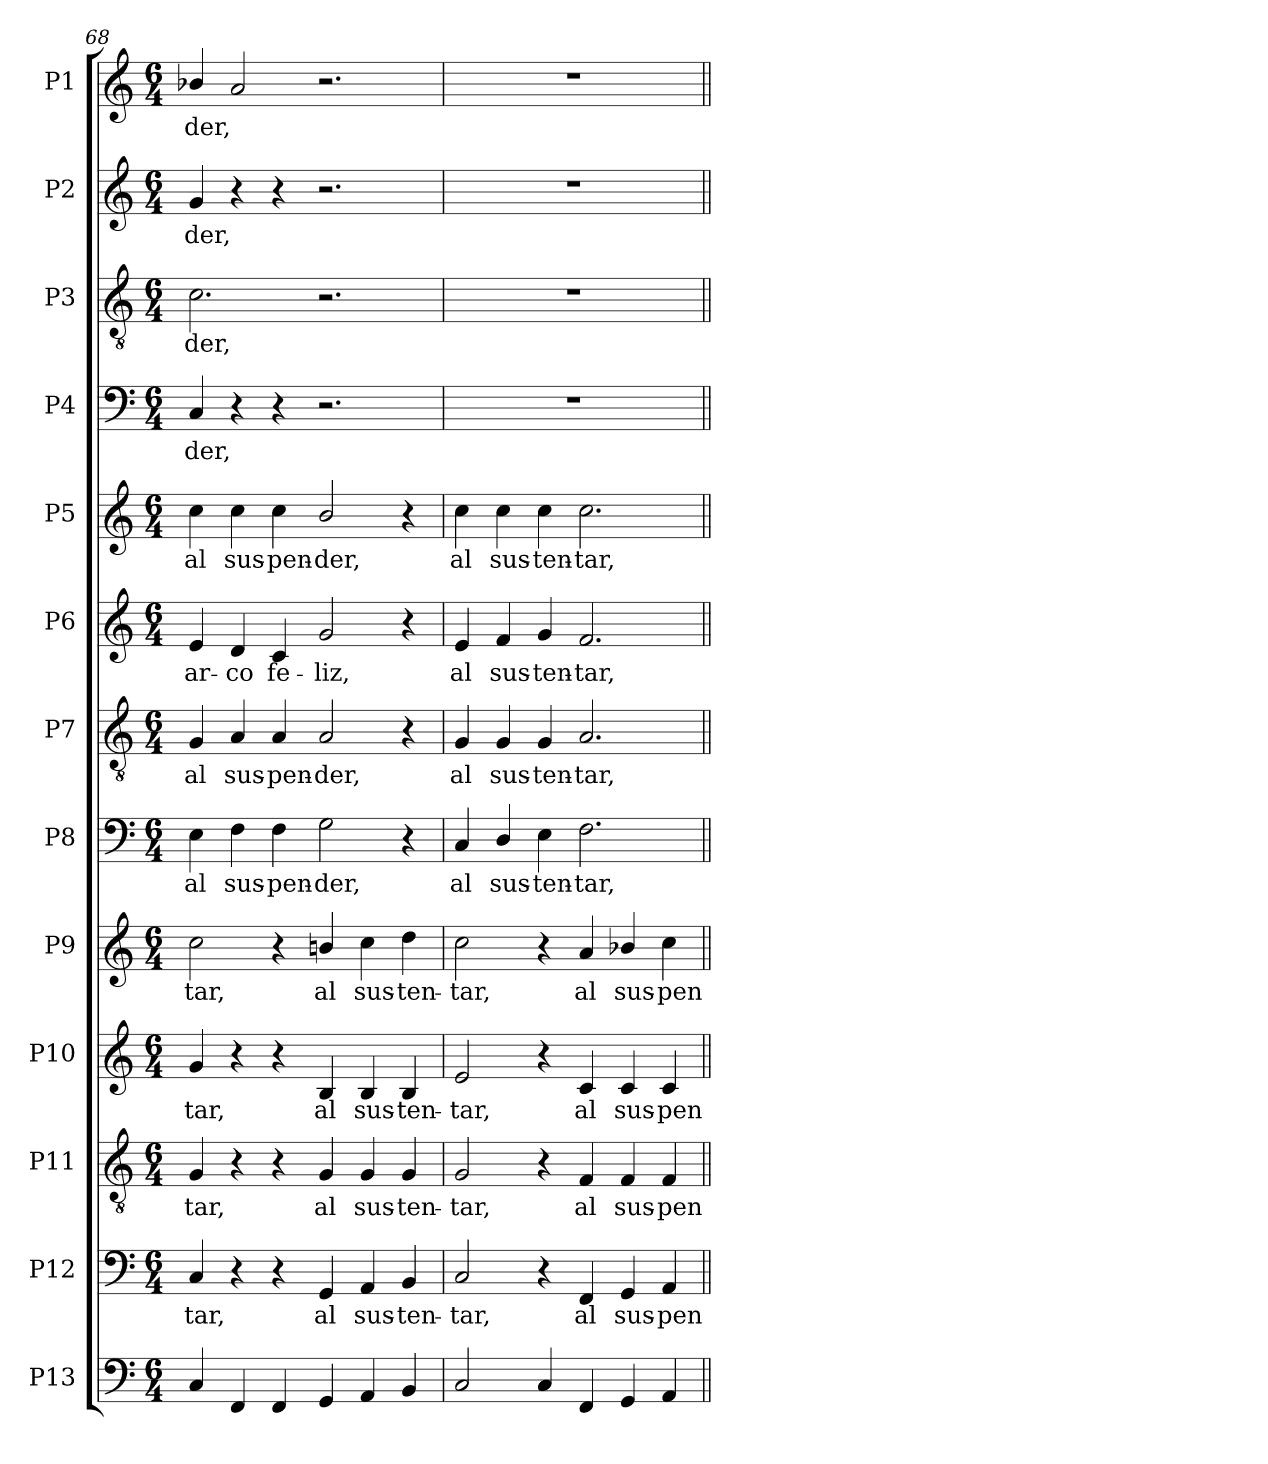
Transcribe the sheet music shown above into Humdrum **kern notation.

**kern	**kern	**text	**kern	**text	**kern	**text	**kern	**text	**kern	**text	**kern	**text	**kern	**text	**kern	**text	**kern	**text	**kern	**text	**kern	**text	**kern	**text
*part13	*part12	*part12	*part11	*part11	*part10	*part10	*part9	*part9	*part8	*part8	*part7	*part7	*part6	*part6	*part5	*part5	*part4	*part4	*part3	*part3	*part2	*part2	*part1	*part1
*staff13	*staff12	*staff12	*staff11	*staff11	*staff10	*staff10	*staff9	*staff9	*staff8	*staff8	*staff7	*staff7	*staff6	*staff6	*staff5	*staff5	*staff4	*staff4	*staff3	*staff3	*staff2	*staff2	*staff1	*staff1
*I"P13	*I"P12	*	*I"P11	*	*I"P10	*	*I"P9	*	*I"P8	*	*I"P7	*	*I"P6	*	*I"P5	*	*I"P4	*	*I"P3	*	*I"P2	*	*I"P1	*
*clefF4	*clefF4	*	*clefGv2	*	*clefG2	*	*clefG2	*	*clefF4	*	*clefGv2	*	*clefG2	*	*clefG2	*	*clefF4	*	*clefGv2	*	*clefG2	*	*clefG2	*
*	*	*	*ITrd7c12	*	*	*	*	*	*	*	*ITrd7c12	*	*	*	*	*	*	*	*ITrd7c12	*	*	*	*	*
*k[]	*k[]	*	*k[]	*	*k[]	*	*k[]	*	*k[]	*	*k[]	*	*k[]	*	*k[]	*	*k[]	*	*k[]	*	*k[]	*	*k[]	*
*C:	*C:	*	*C:	*	*C:	*	*C:	*	*C:	*	*C:	*	*C:	*	*C:	*	*C:	*	*C:	*	*C:	*	*C:	*
*M6/4	*M6/4	*	*M6/4	*	*M6/4	*	*M6/4	*	*M6/4	*	*M6/4	*	*M6/4	*	*M6/4	*	*M6/4	*	*M6/4	*	*M6/4	*	*M6/4	*
=68	=68	=68	=68	=68	=68	=68	=68	=68	=68	=68	=68	=68	=68	=68	=68	=68	=68	=68	=68	=68	=68	=68	=68	=68
!	!	!LO:LY:b:color=#000000	!	!	!	!	!	!	!	!	!	!	!	!	!	!	!	!	!	!	!	!	!	!
!	!	!	!	!LO:LY:b:color=#000000	!	!	!	!	!	!	!	!	!	!	!	!	!	!	!	!	!	!	!	!
!	!	!	!	!	!	!LO:LY:b:color=#000000	!	!	!	!	!	!	!	!	!	!	!	!	!	!	!	!	!	!
!	!	!	!	!	!	!	!	!LO:LY:b:color=#000000	!	!	!	!	!	!	!	!	!	!	!	!	!	!	!	!
!	!	!	!	!	!	!	!	!	!	!LO:LY:b:color=#000000	!	!	!	!	!	!	!	!	!	!	!	!	!	!
!	!	!	!	!	!	!	!	!	!	!	!	!LO:LY:b:color=#000000	!	!	!	!	!	!	!	!	!	!	!	!
!	!	!	!	!	!	!	!	!	!	!	!	!	!	!LO:LY:b:color=#000000	!	!	!	!	!	!	!	!	!	!
!	!	!	!	!	!	!	!	!	!	!	!	!	!	!	!	!LO:LY:b:color=#000000	!	!	!	!	!	!	!	!
!	!	!	!	!	!	!	!	!	!	!	!	!	!	!	!	!	!	!LO:LY:b:color=#000000	!	!	!	!	!	!
!	!	!	!	!	!	!	!	!	!	!	!	!	!	!	!	!	!	!	!	!LO:LY:b:color=#000000	!	!	!	!
!	!	!	!	!	!	!	!	!	!	!	!	!	!	!	!	!	!	!	!	!	!	!LO:LY:b:color=#000000	!	!
!	!	!	!	!	!	!	!	!	!	!	!	!	!	!	!	!	!	!	!	!	!	!	!	!LO:LY:b:color=#000000
4Ci/	4Ci/	-tar,	4GGi/	-tar,	4gi/	-tar,	2cci\	-tar,	4Ei\	al	4GGi/	al	4ei/	ar-	4cci\	al	4Ci/	-der,	2.Ci\	-der,	4gi/	-der,	4b-Xi/	-der,
!	!	!	!	!	!	!	!	!	!	!LO:LY:b:color=#000000	!	!	!	!	!	!	!	!	!	!	!	!	!	!
!	!	!	!	!	!	!	!	!	!	!	!	!LO:LY:b:color=#000000	!	!	!	!	!	!	!	!	!	!	!	!
!	!	!	!	!	!	!	!	!	!	!	!	!	!	!LO:LY:b:color=#000000	!	!	!	!	!	!	!	!	!	!
!	!	!	!	!	!	!	!	!	!	!	!	!	!	!	!	!LO:LY:b:color=#000000	!	!	!	!	!	!	!	!
4FFi/	4r	.	4r	.	4r	.	.	.	4Fi\	sus-	4AAi/	sus-	4di/	-co	4cci\	sus-	4r	.	.	.	4r	.	2ai/	.
!	!	!	!	!	!	!	!	!	!	!LO:LY:b:color=#000000	!	!	!	!	!	!	!	!	!	!	!	!	!	!
!	!	!	!	!	!	!	!	!	!	!	!	!LO:LY:b:color=#000000	!	!	!	!	!	!	!	!	!	!	!	!
!	!	!	!	!	!	!	!	!	!	!	!	!	!	!LO:LY:b:color=#000000	!	!	!	!	!	!	!	!	!	!
!	!	!	!	!	!	!	!	!	!	!	!	!	!	!	!	!LO:LY:b:color=#000000	!	!	!	!	!	!	!	!
4FFi/	4r	.	4r	.	4r	.	4r	.	4Fi\	-pen-	4AAi/	-pen-	4ci/	fe-	4cci\	-pen-	4r	.	.	.	4r	.	.	.
!	!	!LO:LY:b:color=#000000	!	!	!	!	!	!	!	!	!	!	!	!	!	!	!	!	!	!	!	!	!	!
!	!	!	!	!LO:LY:b:color=#000000	!	!	!	!	!	!	!	!	!	!	!	!	!	!	!	!	!	!	!	!
!	!	!	!	!	!	!LO:LY:b:color=#000000	!	!	!	!	!	!	!	!	!	!	!	!	!	!	!	!	!	!
!	!	!	!	!	!	!	!	!LO:LY:b:color=#000000	!	!	!	!	!	!	!	!	!	!	!	!	!	!	!	!
!	!	!	!	!	!	!	!	!	!	!LO:LY:b:color=#000000	!	!	!	!	!	!	!	!	!	!	!	!	!	!
!	!	!	!	!	!	!	!	!	!	!	!	!LO:LY:b:color=#000000	!	!	!	!	!	!	!	!	!	!	!	!
!	!	!	!	!	!	!	!	!	!	!	!	!	!	!LO:LY:b:color=#000000	!	!	!	!	!	!	!	!	!	!
!	!	!	!	!	!	!	!	!	!	!	!	!	!	!	!	!LO:LY:b:color=#000000	!	!	!	!	!	!	!	!
4GGi/	4GGi/	al	4GGi/	al	4Bi/	al	4bni/	al	2Gi\	-der,	2AAi/	-der,	2gi/	-liz,	2bi/	-der,	2.r	.	2.r	.	2.r	.	2.r	.
!	!	!LO:LY:b:color=#000000	!	!	!	!	!	!	!	!	!	!	!	!	!	!	!	!	!	!	!	!	!	!
!	!	!	!	!LO:LY:b:color=#000000	!	!	!	!	!	!	!	!	!	!	!	!	!	!	!	!	!	!	!	!
!	!	!	!	!	!	!LO:LY:b:color=#000000	!	!	!	!	!	!	!	!	!	!	!	!	!	!	!	!	!	!
!	!	!	!	!	!	!	!	!LO:LY:b:color=#000000	!	!	!	!	!	!	!	!	!	!	!	!	!	!	!	!
4AAi/	4AAi/	sus-	4GGi/	sus-	4Bi/	sus-	4cci\	sus-	.	.	.	.	.	.	.	.	.	.	.	.	.	.	.	.
!	!	!LO:LY:b:color=#000000	!	!	!	!	!	!	!	!	!	!	!	!	!	!	!	!	!	!	!	!	!	!
!	!	!	!	!LO:LY:b:color=#000000	!	!	!	!	!	!	!	!	!	!	!	!	!	!	!	!	!	!	!	!
!	!	!	!	!	!	!LO:LY:b:color=#000000	!	!	!	!	!	!	!	!	!	!	!	!	!	!	!	!	!	!
!	!	!	!	!	!	!	!	!LO:LY:b:color=#000000	!	!	!	!	!	!	!	!	!	!	!	!	!	!	!	!
4BBi/	4BBi/	-ten-	4GGi/	-ten-	4Bi/	-ten-	4ddi\	-ten-	4r	.	4r	.	4r	.	4r	.	.	.	.	.	.	.	.	.
=69	=69	=69	=69	=69	=69	=69	=69	=69	=69	=69	=69	=69	=69	=69	=69	=69	=69	=69	=69	=69	=69	=69	=69	=69
!	!	!LO:LY:b:color=#000000	!	!	!	!	!	!	!	!	!	!	!	!	!	!	!	!	!	!	!	!	!	!
!	!	!	!	!LO:LY:b:color=#000000	!	!	!	!	!	!	!	!	!	!	!	!	!	!	!	!	!	!	!	!
!	!	!	!	!	!	!LO:LY:b:color=#000000	!	!	!	!	!	!	!	!	!	!	!	!	!	!	!	!	!	!
!	!	!	!	!	!	!	!	!LO:LY:b:color=#000000	!	!	!	!	!	!	!	!	!	!	!	!	!	!	!	!
!	!	!	!	!	!	!	!	!	!	!LO:LY:b:color=#000000	!	!	!	!	!	!	!	!	!	!	!	!	!	!
!	!	!	!	!	!	!	!	!	!	!	!	!LO:LY:b:color=#000000	!	!	!	!	!	!	!	!	!	!	!	!
!	!	!	!	!	!	!	!	!	!	!	!	!	!	!LO:LY:b:color=#000000	!	!	!	!	!	!	!	!	!	!
!	!	!	!	!	!	!	!	!	!	!	!	!	!	!	!	!LO:LY:b:color=#000000	!LO:N:vis=1	!	!LO:N:vis=1	!	!LO:N:vis=1	!	!LO:N:vis=1	!
2Ci/	2Ci/	-tar,	2GGi/	-tar,	2ei/	-tar,	2cci\	-tar,	4Ci/	al	4GGi/	al	4ei/	al	4cci\	al	1.r	.	1.r	.	1.r	.	1.r	.
!	!	!	!	!	!	!	!	!	!	!LO:LY:b:color=#000000	!	!	!	!	!	!	!	!	!	!	!	!	!	!
!	!	!	!	!	!	!	!	!	!	!	!	!LO:LY:b:color=#000000	!	!	!	!	!	!	!	!	!	!	!	!
!	!	!	!	!	!	!	!	!	!	!	!	!	!	!LO:LY:b:color=#000000	!	!	!	!	!	!	!	!	!	!
!	!	!	!	!	!	!	!	!	!	!	!	!	!	!	!	!LO:LY:b:color=#000000	!	!	!	!	!	!	!	!
.	.	.	.	.	.	.	.	.	4Di/	sus-	4GGi/	sus-	4fi/	sus-	4cci\	sus-	.	.	.	.	.	.	.	.
!	!	!	!	!	!	!	!	!	!	!LO:LY:b:color=#000000	!	!	!	!	!	!	!	!	!	!	!	!	!	!
!	!	!	!	!	!	!	!	!	!	!	!	!LO:LY:b:color=#000000	!	!	!	!	!	!	!	!	!	!	!	!
!	!	!	!	!	!	!	!	!	!	!	!	!	!	!LO:LY:b:color=#000000	!	!	!	!	!	!	!	!	!	!
!	!	!	!	!	!	!	!	!	!	!	!	!	!	!	!	!LO:LY:b:color=#000000	!	!	!	!	!	!	!	!
4Ci/	4r	.	4r	.	4r	.	4r	.	4Ei\	-ten-	4GGi/	-ten-	4gi/	-ten-	4cci\	-ten-	.	.	.	.	.	.	.	.
!	!	!LO:LY:b:color=#000000	!	!	!	!	!	!	!	!	!	!	!	!	!	!	!	!	!	!	!	!	!	!
!	!	!	!	!LO:LY:b:color=#000000	!	!	!	!	!	!	!	!	!	!	!	!	!	!	!	!	!	!	!	!
!	!	!	!	!	!	!LO:LY:b:color=#000000	!	!	!	!	!	!	!	!	!	!	!	!	!	!	!	!	!	!
!	!	!	!	!	!	!	!	!LO:LY:b:color=#000000	!	!	!	!	!	!	!	!	!	!	!	!	!	!	!	!
!	!	!	!	!	!	!	!	!	!	!LO:LY:b:color=#000000	!	!	!	!	!	!	!	!	!	!	!	!	!	!
!	!	!	!	!	!	!	!	!	!	!	!	!LO:LY:b:color=#000000	!	!	!	!	!	!	!	!	!	!	!	!
!	!	!	!	!	!	!	!	!	!	!	!	!	!	!LO:LY:b:color=#000000	!	!	!	!	!	!	!	!	!	!
!	!	!	!	!	!	!	!	!	!	!	!	!	!	!	!	!LO:LY:b:color=#000000	!	!	!	!	!	!	!	!
4FFi/	4FFi/	al	4FFi/	al	4ci/	al	4ai/	al	2.Fi\	-tar,	2.AAi/	-tar,	2.fi/	-tar,	2.cci\	-tar,	.	.	.	.	.	.	.	.
!	!	!LO:LY:b:color=#000000	!	!	!	!	!	!	!	!	!	!	!	!	!	!	!	!	!	!	!	!	!	!
!	!	!	!	!LO:LY:b:color=#000000	!	!	!	!	!	!	!	!	!	!	!	!	!	!	!	!	!	!	!	!
!	!	!	!	!	!	!LO:LY:b:color=#000000	!	!	!	!	!	!	!	!	!	!	!	!	!	!	!	!	!	!
!	!	!	!	!	!	!	!	!LO:LY:b:color=#000000	!	!	!	!	!	!	!	!	!	!	!	!	!	!	!	!
4GGi/	4GGi/	sus-	4FFi/	sus-	4ci/	sus-	4b-Xi/	sus-	.	.	.	.	.	.	.	.	.	.	.	.	.	.	.	.
!	!	!LO:LY:b:color=#000000	!	!	!	!	!	!	!	!	!	!	!	!	!	!	!	!	!	!	!	!	!	!
!	!	!	!	!LO:LY:b:color=#000000	!	!	!	!	!	!	!	!	!	!	!	!	!	!	!	!	!	!	!	!
!	!	!	!	!	!	!LO:LY:b:color=#000000	!	!	!	!	!	!	!	!	!	!	!	!	!	!	!	!	!	!
!	!	!	!	!	!	!	!	!LO:LY:b:color=#000000	!	!	!	!	!	!	!	!	!	!	!	!	!	!	!	!
4AAi/	4AAi/	-pen-	4FFi/	-pen-	4ci/	-pen-	4cci\	-pen-	.	.	.	.	.	.	.	.	.	.	.	.	.	.	.	.
=||	=||	=||	=||	=||	=||	=||	=||	=||	=||	=||	=||	=||	=||	=||	=||	=||	=||	=||	=||	=||	=||	=||	=||	=||
*-	*-	*-	*-	*-	*-	*-	*-	*-	*-	*-	*-	*-	*-	*-	*-	*-	*-	*-	*-	*-	*-	*-	*-	*-
